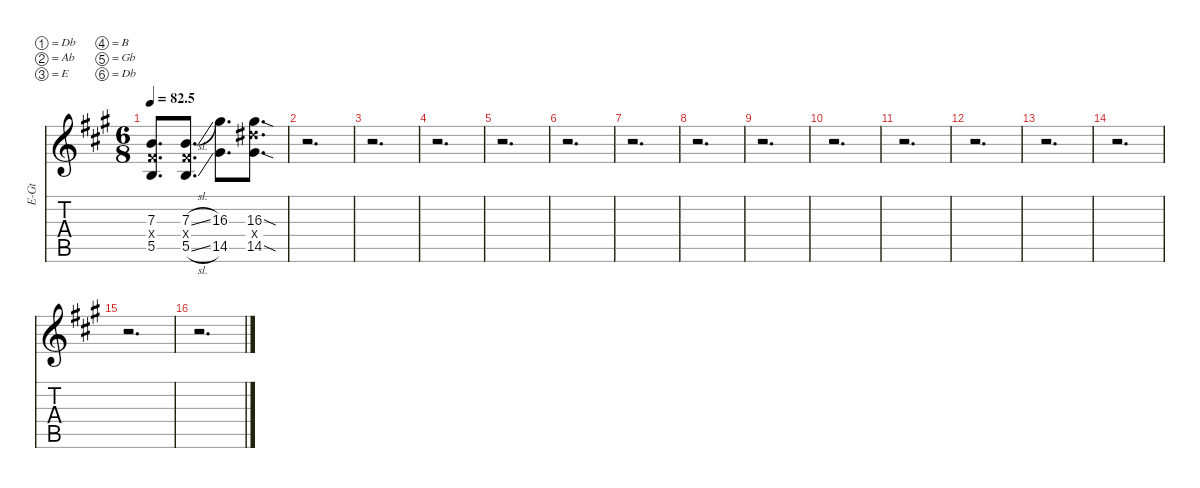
\defaultSystemsLayout 4
\hideDynamics
\bracketExtendMode nobrackets
\otherSystemsTrackNameOrientation horizontal
\track ("Guitar3" "E-Gt") {defaultSystemsLayout 8 instrument overdrivenguitar}
\staff {score tabs}
\tuning (Db4 Ab3 E3 B2 Gb2 Db2)
\ts (6 8)
\tempo
82.5
\accidentals auto
\clef g2
\ottava regular
\simile none
\ks a
(5.5{acc forcenatural} 7.3{acc forcenatural} 7.4{x acc #}).8{d dy f beam Up} (5.5{sl acc forcenatural} 7.4{x acc #} 7.3{sl acc forcenatural}).8{d beam Up} (14.5{acc #} 16.3{acc #}).8{d beam Down} (14.5{sod acc #} 16.3{sod acc #} 16.4{x acc #}).8{d beam Down} |
r.2{d beam Down} |
r.2{d beam Down} |
r.2{d beam Down} |
r.2{d beam Down} |
r.2{d beam Down} |
r.2{d beam Down} |
r.2{d beam Down} |
r.2{d beam Down} |
r.2{d beam Down} |
r.2{d beam Down} |
r.2{d beam Down} |
r.2{d beam Down} |
r.2{d beam Down} |
r.2{d beam Down} |
r.2{d beam Down}
